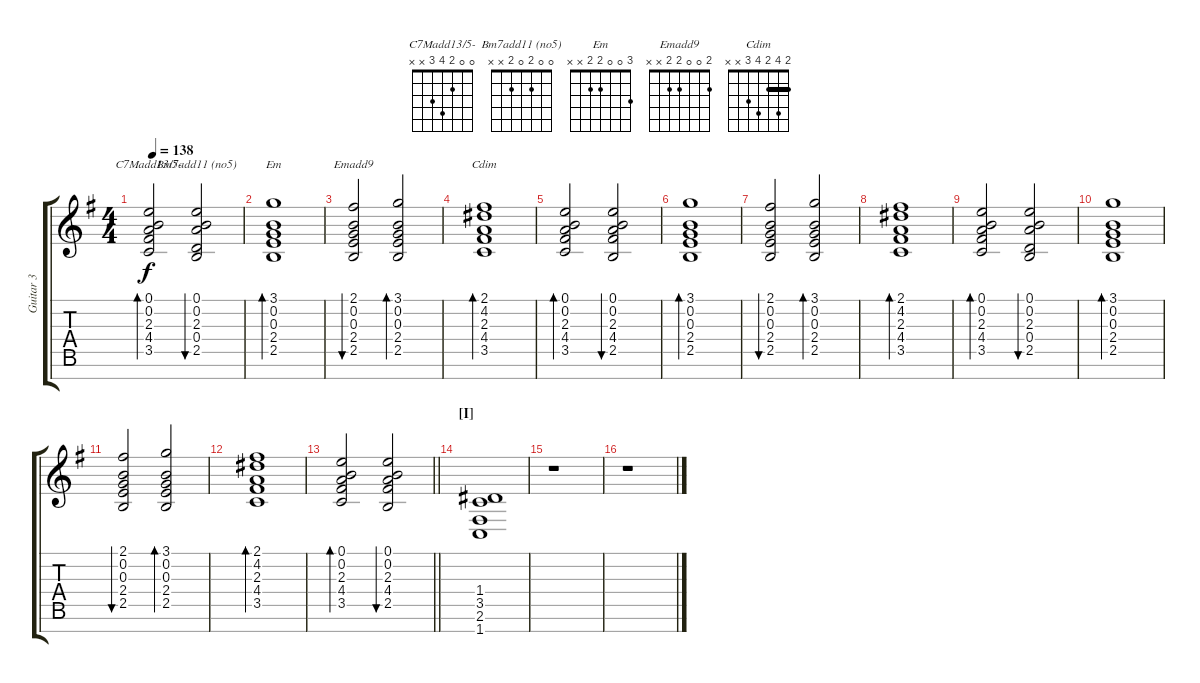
\track ("Guitar 3" "Guitar 3") {instrument distortionguitar}
\staff {score tabs}
\tuning (E4 B3 G3 D3 A2 E2 B1) {hide}
\chord ("C7Madd13/5-" 0 0 2 4 3 x x)
\chord ("Bm7add11 (no5)" 0 0 2 0 2 x x)
\chord ("Em" 3 0 0 2 2 x x)
\chord ("Emadd9" 2 0 0 2 2 x x)
\chord ("Cdim" 2 4 2 4 3 x x) {barre 2}
\ts (4 4)
\tempo 138
\clef g2
\ks eminor
(0.1 0.2 2.3 4.4 3.5).2{bd 60 ch "C7Madd13/5-" dy f} (0.1 0.2 2.3 0.4 2.5).2{bu 60 ch "Bm7add11 (no5)"} |
(3.1 0.2 0.3 2.4 2.5).1{bd 240 ch "Em"} |
(2.1 0.2 0.3 2.4 2.5).2{bu 60 ch "Emadd9"} (3.1 0.2 0.3 2.4 2.5).2{bd 60} |
(2.1 4.2 2.3 4.4 3.5).1{bd 240 ch "Cdim"} |
(0.1 0.2 2.3 4.4 3.5).2{bd 60} (0.1 0.2 2.3 4.4 2.5).2{bu 60} |
(3.1 0.2 0.3 2.4 2.5).1{bd 240} |
(2.1 0.2 0.3 2.4 2.5).2{bu 60} (3.1 0.2 0.3 2.4 2.5).2{bd 60} |
(2.1 4.2 2.3 4.4 3.5).1{bd 240} |
(0.1 0.2 2.3 4.4 3.5).2{bd 60} (0.1 0.2 2.3 0.4 2.5).2{bu 60} |
(3.1 0.2 0.3 2.4 2.5).1{bd 240} |
(2.1 0.2 0.3 2.4 2.5).2{bu 60} (3.1 0.2 0.3 2.4 2.5).2{bd 60} |
(2.1 4.2 2.3 4.4 3.5).1{bd 240} |
\barLineRight lightlight
(0.1 0.2 2.3 4.4 3.5).2{bd 60} (0.1 0.2 2.3 4.4 2.5).2{bu 60} |
\section ("" "[I]")
(1.4 3.5 2.6 1.7).1 |
r.1 |
r.1
